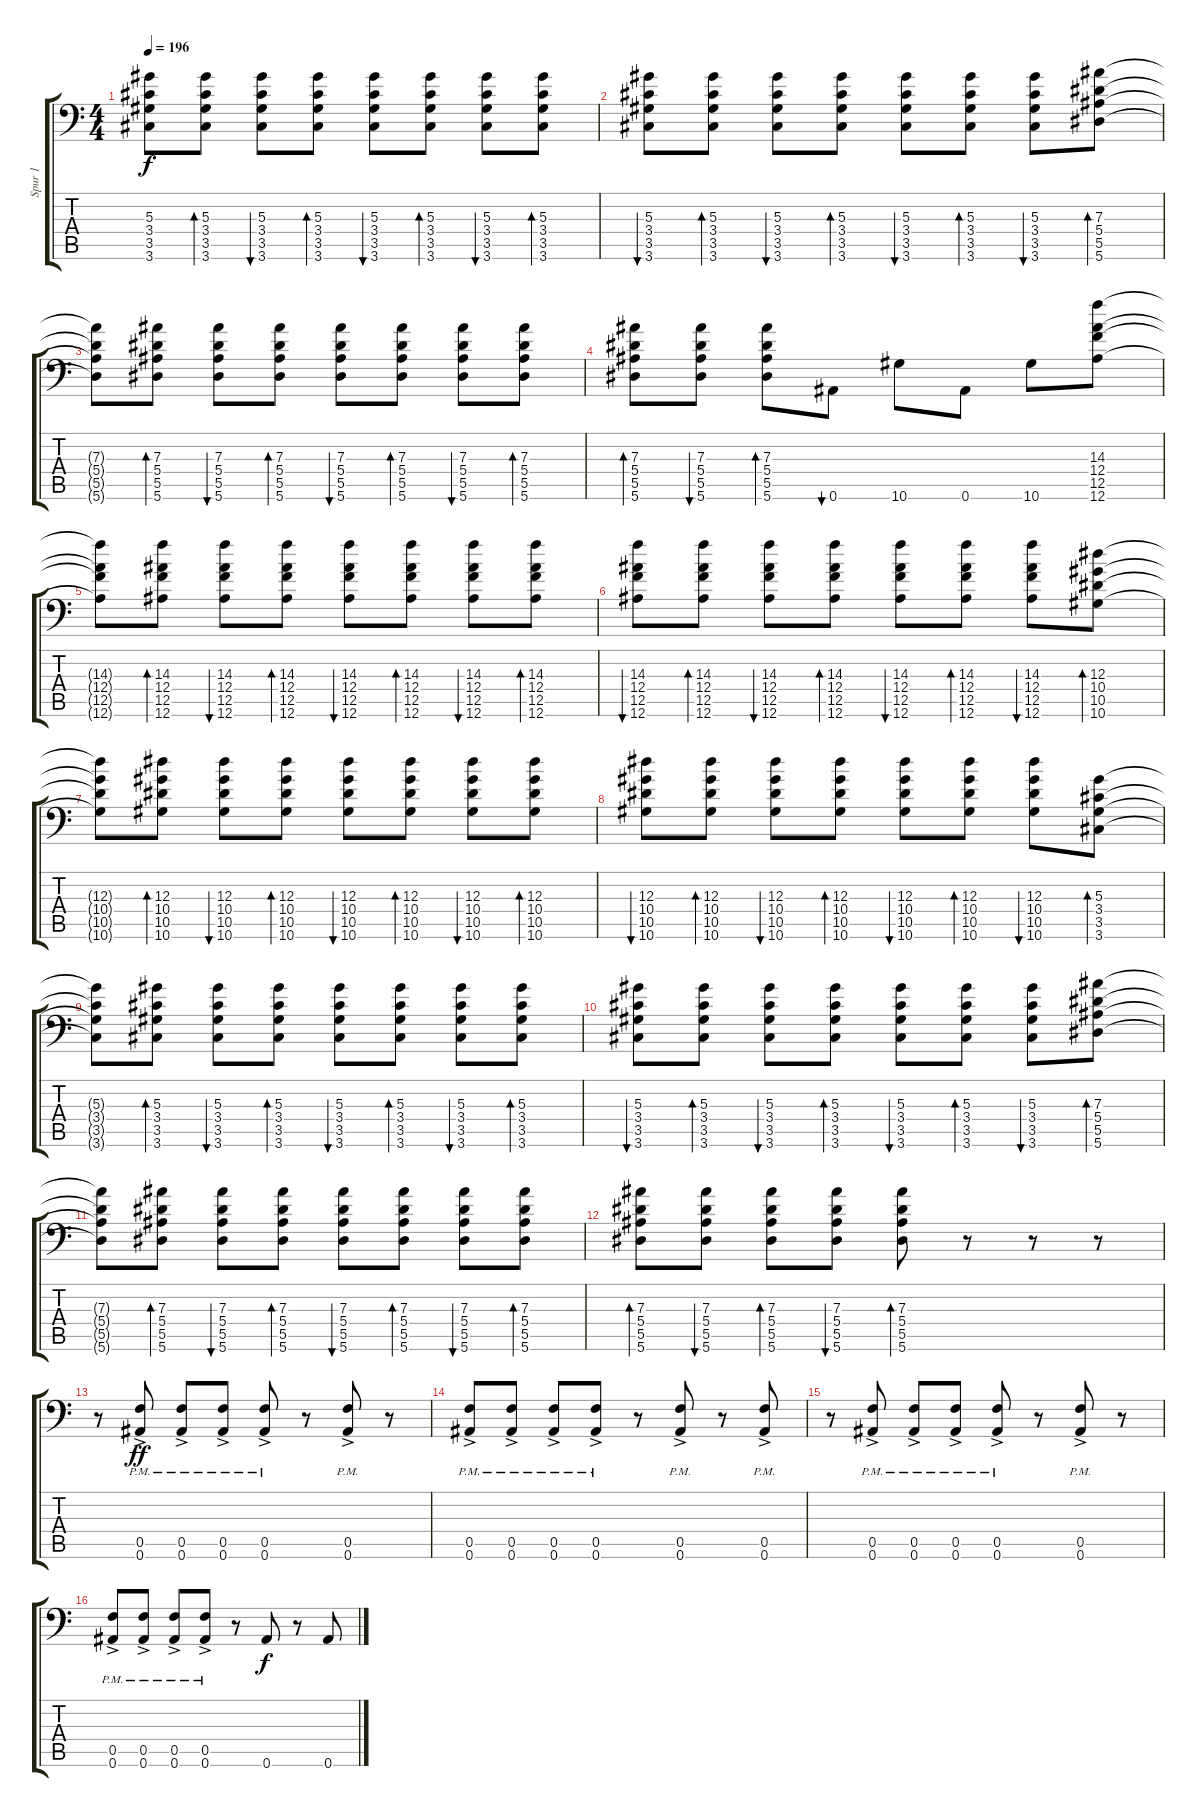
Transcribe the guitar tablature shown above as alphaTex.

\track ("Spur 1" "Spur 1") {instrument distortionguitar}
\staff {score tabs}
\tuning (C4 G3 Eb3 Bb2 F2 Bb1) {hide}
\ts (4 4)
\tempo 196
\clef f4
\ks c
(5.3{t} 3.4{t} 3.5{t} 3.6{t}).8{dy f} (5.3 3.4 3.5 3.6).8{bd 60} (5.3 3.4 3.5 3.6).8{bu 60} (5.3 3.4 3.5 3.6).8{bd 60} (5.3 3.4 3.5 3.6).8{bu 60} (5.3 3.4 3.5 3.6).8{bd 60} (5.3 3.4 3.5 3.6).8{bu 60} (5.3 3.4 3.5 3.6).8{bd 60} |
(5.3 3.4 3.5 3.6).8{bu 60} (5.3 3.4 3.5 3.6).8{bd 60} (5.3 3.4 3.5 3.6).8{bu 60} (5.3 3.4 3.5 3.6).8{bd 60} (5.3 3.4 3.5 3.6).8{bu 60} (5.3 3.4 3.5 3.6).8{bd 60} (5.3 3.4 3.5 3.6).8{bu 60} (7.3 5.4 5.5 5.6).8{bd 60} |
(7.3{t} 5.4{t} 5.5{t} 5.6{t}).8 (7.3 5.4 5.5 5.6).8{bd 60} (7.3 5.4 5.5 5.6).8{bu 60} (7.3 5.4 5.5 5.6).8{bd 60} (7.3 5.4 5.5 5.6).8{bu 60} (7.3 5.4 5.5 5.6).8{bd 60} (7.3 5.4 5.5 5.6).8{bu 60} (7.3 5.4 5.5 5.6).8{bd 60} |
(7.3 5.4 5.5 5.6).8{bd 60} (7.3 5.4 5.5 5.6).8{bu 60} (7.3 5.4 5.5 5.6).8{bd 60} 0.6.8{bu 60} 10.6.8 0.6.8 10.6.8 (14.3 12.4 12.5 12.6).8 |
(14.3{t} 12.4{t} 12.5{t} 12.6{t}).8 (14.3 12.4 12.5 12.6).8{bd 60} (14.3 12.4 12.5 12.6).8{bu 60} (14.3 12.4 12.5 12.6).8{bd 60} (14.3 12.4 12.5 12.6).8{bu 60} (14.3 12.4 12.5 12.6).8{bd 60} (14.3 12.4 12.5 12.6).8{bu 60} (14.3 12.4 12.5 12.6).8{bd 60} |
(14.3 12.4 12.5 12.6).8{bu 60} (14.3 12.4 12.5 12.6).8{bd 60} (14.3 12.4 12.5 12.6).8{bu 60} (14.3 12.4 12.5 12.6).8{bd 60} (14.3 12.4 12.5 12.6).8{bu 60} (14.3 12.4 12.5 12.6).8{bd 60} (14.3 12.4 12.5 12.6).8{bu 60} (12.3 10.4 10.5 10.6).8{bd 60} |
(12.3{t} 10.4{t} 10.5{t} 10.6{t}).8 (12.3 10.4 10.5 10.6).8{bd 60} (12.3 10.4 10.5 10.6).8{bu 60} (12.3 10.4 10.5 10.6).8{bd 60} (12.3 10.4 10.5 10.6).8{bu 60} (12.3 10.4 10.5 10.6).8{bd 60} (12.3 10.4 10.5 10.6).8{bu 60} (12.3 10.4 10.5 10.6).8{bd 60} |
(12.3 10.4 10.5 10.6).8{bu 60} (12.3 10.4 10.5 10.6).8{bd 60} (12.3 10.4 10.5 10.6).8{bu 60} (12.3 10.4 10.5 10.6).8{bd 60} (12.3 10.4 10.5 10.6).8{bu 60} (12.3 10.4 10.5 10.6).8{bd 60} (12.3 10.4 10.5 10.6).8{bu 60} (5.3 3.4 3.5 3.6).8{bd 60} |
(5.3{t} 3.4{t} 3.5{t} 3.6{t}).8 (5.3 3.4 3.5 3.6).8{bd 60} (5.3 3.4 3.5 3.6).8{bu 60} (5.3 3.4 3.5 3.6).8{bd 60} (5.3 3.4 3.5 3.6).8{bu 60} (5.3 3.4 3.5 3.6).8{bd 60} (5.3 3.4 3.5 3.6).8{bu 60} (5.3 3.4 3.5 3.6).8{bd 60} |
(5.3 3.4 3.5 3.6).8{bu 60} (5.3 3.4 3.5 3.6).8{bd 60} (5.3 3.4 3.5 3.6).8{bu 60} (5.3 3.4 3.5 3.6).8{bd 60} (5.3 3.4 3.5 3.6).8{bu 60} (5.3 3.4 3.5 3.6).8{bd 60} (5.3 3.4 3.5 3.6).8{bu 60} (7.3 5.4 5.5 5.6).8{bd 60} |
(7.3{t} 5.4{t} 5.5{t} 5.6{t}).8 (7.3 5.4 5.5 5.6).8{bd 60} (7.3 5.4 5.5 5.6).8{bu 60} (7.3 5.4 5.5 5.6).8{bd 60} (7.3 5.4 5.5 5.6).8{bu 60} (7.3 5.4 5.5 5.6).8{bd 60} (7.3 5.4 5.5 5.6).8{bu 60} (7.3 5.4 5.5 5.6).8{bd 60} |
(7.3 5.4 5.5 5.6).8{bd 60} (7.3 5.4 5.5 5.6).8{bu 60} (7.3 5.4 5.5 5.6).8{bd 60} (7.3 5.4 5.5 5.6).8{bu 60} (7.3 5.4 5.5 5.6).8{bd 60} r.8 r.8 r.8 |
r.8 (0.5{ac pm} 0.6{ac pm}).8{dy ff} (0.5{ac pm} 0.6{ac pm}).8 (0.5{ac pm} 0.6{ac pm}).8 (0.5{ac pm} 0.6{ac pm}).8 r.8 (0.5{ac pm} 0.6{ac pm}).8 r.8 |
(0.5{ac pm} 0.6{ac pm}).8 (0.5{ac pm} 0.6{ac pm}).8 (0.5{ac pm} 0.6{ac pm}).8 (0.5{ac pm} 0.6{ac pm}).8 r.8 (0.5{ac pm} 0.6{ac pm}).8 r.8 (0.5{ac pm} 0.6{ac pm}).8 |
r.8 (0.5{ac pm} 0.6{ac pm}).8 (0.5{ac pm} 0.6{ac pm}).8 (0.5{ac pm} 0.6{ac pm}).8 (0.5{ac pm} 0.6{ac pm}).8 r.8 (0.5{ac pm} 0.6{ac pm}).8 r.8 |
(0.5{ac pm} 0.6{ac pm}).8 (0.5{ac pm} 0.6{ac pm}).8 (0.5{ac pm} 0.6{ac pm}).8 (0.5{ac pm} 0.6{ac pm}).8 r.8 0.6.8{dy f} r.8 0.6.8
